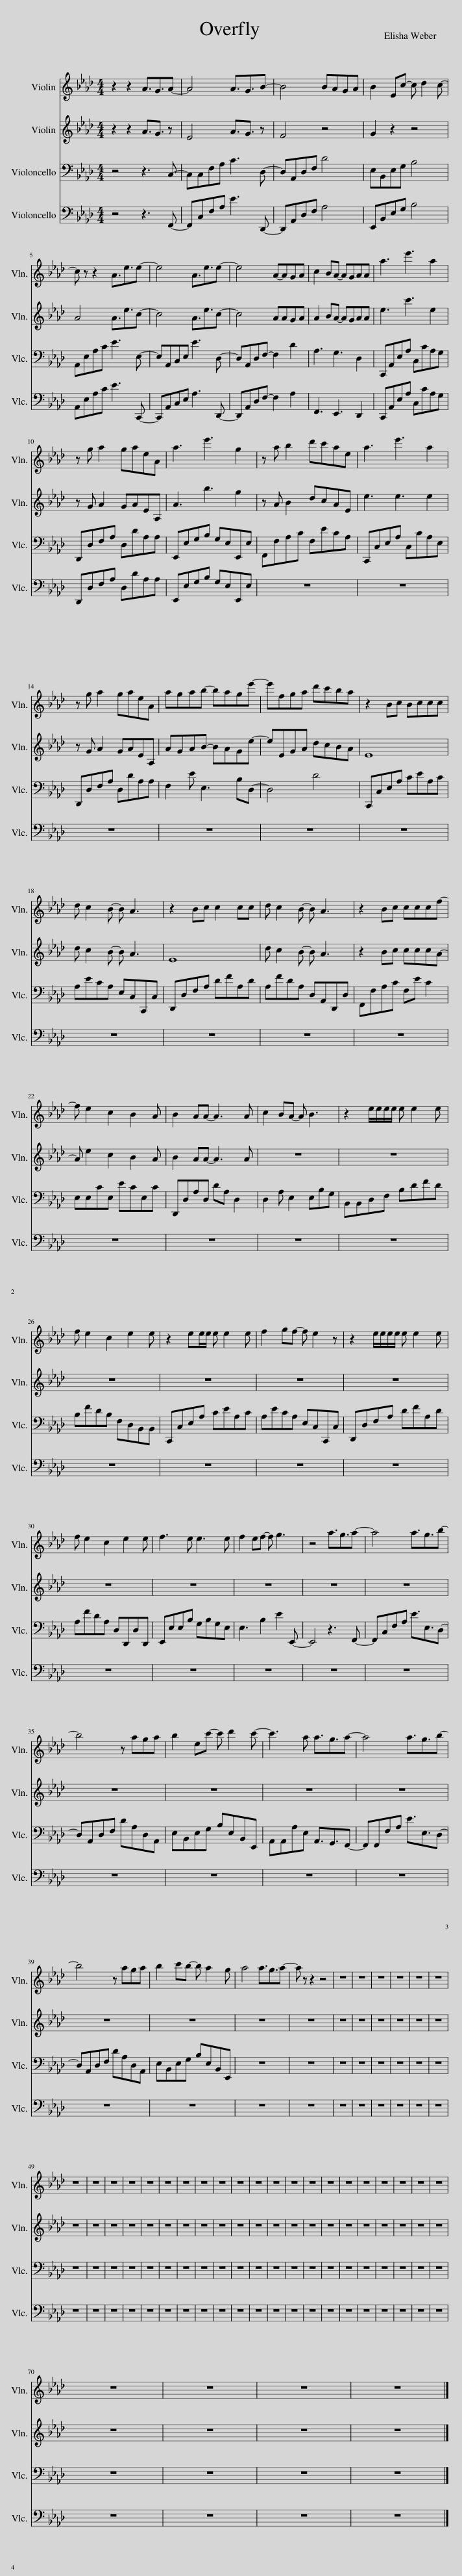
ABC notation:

X:1
%%score 1 2 3 4
L:1/8
M:4/4
I:linebreak $
K:Ab
V:1 treble
V:2 treble
V:3 bass
V:4 bass
V:1
 z2 z2 A3/2G3/2A- | A4 A3/2G3/2B- | B4 BAGA | B2 Ec- c d2 c- |$ c z z2 A3/2e3/2e- | %5
 e4 A3/2e3/2e- | e4 A-AGA | c2 BA- AGAA | a3 e'3 a2 |$ z g a2 gaeA | %10
 a3 e'3 g2 | z a b2 d'c'ae | a3 e'3 a2 |$ z g a2 gaeA | agab- bage'- | %15
 e'fga d'c'ba | z2 Bc Bccc |$ d c2 B- B A3 | z2 Bc c2 cc | d c2 B- B A3 | %20
 z2 Bc cccf- |$ f e2 c2 B2 A | B2 AA- A3 A | c2 BA- A B3 | z2 e/e/e/e/ e e2 e |$ %25
 f e2 c2 e2 e | z2 ee/e/ e e2 e | f2 gf- f e2 z | z2 e/e/e/e/ e e2 e |$ f e2 c2 e2 e | %30
 f3 e e3 e | f2 ef- f g3 | z4 a3/2g3/2a- | a4 a3/2g3/2b- |$ b4 z aga | %35
 b2 ec'- c' d'2 c'- | c'3 a a3/2g3/2a- | a4 a3/2g3/2b- |$ b4 z aga | b2 c'b- b a2 g | %40
 a4 a3/2g3/2a- | a z z2 z4 | z8 | z8 | z8 | %45
 z8 | z8 | z8 |$ z8 | z8 | %50
 z8 | z8 | z8 | z8 | z8 | %55
 z8 | z8 | z8 | z8 | z8 | %60
 z8 | z8 | z8 | z8 | z8 | %65
 z8 | z8 | z8 | z8 |$ z8 | %70
 z8 | z8 | z8 |] %73
V:2
 z2 z2 A3/2G3/2 z | E4 A3/2G3/2 z | F4 z4 | G2 z2 z4 |$ A4 A3/2e3/2c- | %5
 c4 A3/2e3/2c- | c4 AAGA | A2 BA- AGAA | e3 c'3 e2 |$ z G A2 GAEA, | %10
 A3 b3 g2 | z A B2 dcAE | e3 e3 e2 |$ z G A2 GAEA, | AGAB- BAGe- | %15
 eEGA dcBA | E8 |$ d c2 B- B A3 | E8 | d c2 B- B A3 | %20
 z2 Bc cccA- |$ A e2 c2 B2 A | B2 AA- A3 A | z8 | z8 |$ %25
 z8 | z8 | z8 | z8 |$ z8 | %30
 z8 | z8 | z8 | z8 |$ z8 | %35
 z8 | z8 | z8 |$ z8 | z8 | %40
 z8 | z8 | z8 | z8 | z8 | %45
 z8 | z8 | z8 |$ z8 | z8 | %50
 z8 | z8 | z8 | z8 | z8 | %55
 z8 | z8 | z8 | z8 | z8 | %60
 z8 | z8 | z8 | z8 | z8 | %65
 z8 | z8 | z8 | z8 |$ z8 | %70
 z8 | z8 | z8 |] %73
V:3
 z4 z3 C,- | C,C,F,A, C3 D,- | D,A,,D,F, D4 | E,B,,E,G, B,4 |$ A,,E,A,C E3 E,- | %5
 E,A,,C,E, E3 D,- | D,A,,D,F,- F,2 D2 | A,3 G,3 D,2 | C,,A,,E,A, C,CA,G, |$ D,,D,F,A, D,DA,A, | %10
 E,,E,G,B, G,E,E,,E, | F,,F,A,C F,ECA, | C,,C,E,A, C,CA,E, |$ D,,D,F,A, D,DA,A, | F,2 E E,3 B,D,- | %15
 D,4 D4 | C,,C,E,A, CEA,C |$ A,ECA, E,C,C,,C, | D,,D,F,A, DFA,D | A,FDA, D,A,,D,,D, | %20
 F,,F,A,C F,E C2 |$ E,E,CE, ECE,C | D,,D,A,D, DA, D,2 | D,2 A, E,2 E,B,G, | B,,B,,D,F, B,DFD |$ %25
 B,FDB, F,D,B,,B,, | C,,C,E,A, CEA,C | A,ECA, E,C,C,,C, | D,,D,F,A, DFA,D |$ A,FDA, D,D,,D,D,, | %30
 E,,E,E,B, G,B,G,E, | E,3 B,2 E2 E,,- | E,,4 z3 F,,- | F,,C,F,A, E3/2E,3/2D,- |$ D,A,,D,F, DA,D,A,, | %35
 E,B,,E,G, B,E,B,,E,, | A,,A,,A,E, A,,3/2G,,3/2F,,- | F,,F,,F,A, E3/2E,3/2D,- |$ D,A,,D,F, DA,D,A,, | E,B,,E,G, B,E,B,,E,, | %40
 z8 | z8 | z8 | z8 | z8 | %45
 z8 | z8 | z8 |$ z8 | z8 | %50
 z8 | z8 | z8 | z8 | z8 | %55
 z8 | z8 | z8 | z8 | z8 | %60
 z8 | z8 | z8 | z8 | z8 | %65
 z8 | z8 | z8 | z8 |$ z8 | %70
 z8 | z8 | z8 |] %73
V:4
 z4 z3 F,,- | F,,C,F,A, E3 D,,- | D,,A,,D,F, A,4 | E,,B,,E,G, B,4 |$ A,,E,A,C E3 C,,- | %5
 C,,A,,C,E, A,3 D,,- | D,,A,,D,F,- F,2 A,2 | F,,3 E,,3 D,,2 | C,,A,,E,A, C,CA,G, |$ D,,D,F,A, D,DA,A, | %10
 E,,E,G,B, G,E,E,,E, | z8 | z8 |$ z8 | z8 | %15
 z8 | z8 |$ z8 | z8 | z8 | %20
 z8 |$ z8 | z8 | z8 | z8 |$ %25
 z8 | z8 | z8 | z8 |$ z8 | %30
 z8 | z8 | z8 | z8 |$ z8 | %35
 z8 | z8 | z8 |$ z8 | z8 | %40
 z8 | z8 | z8 | z8 | z8 | %45
 z8 | z8 | z8 |$ z8 | z8 | %50
 z8 | z8 | z8 | z8 | z8 | %55
 z8 | z8 | z8 | z8 | z8 | %60
 z8 | z8 | z8 | z8 | z8 | %65
 z8 | z8 | z8 | z8 |$ z8 | %70
 z8 | z8 | z8 |] %73
